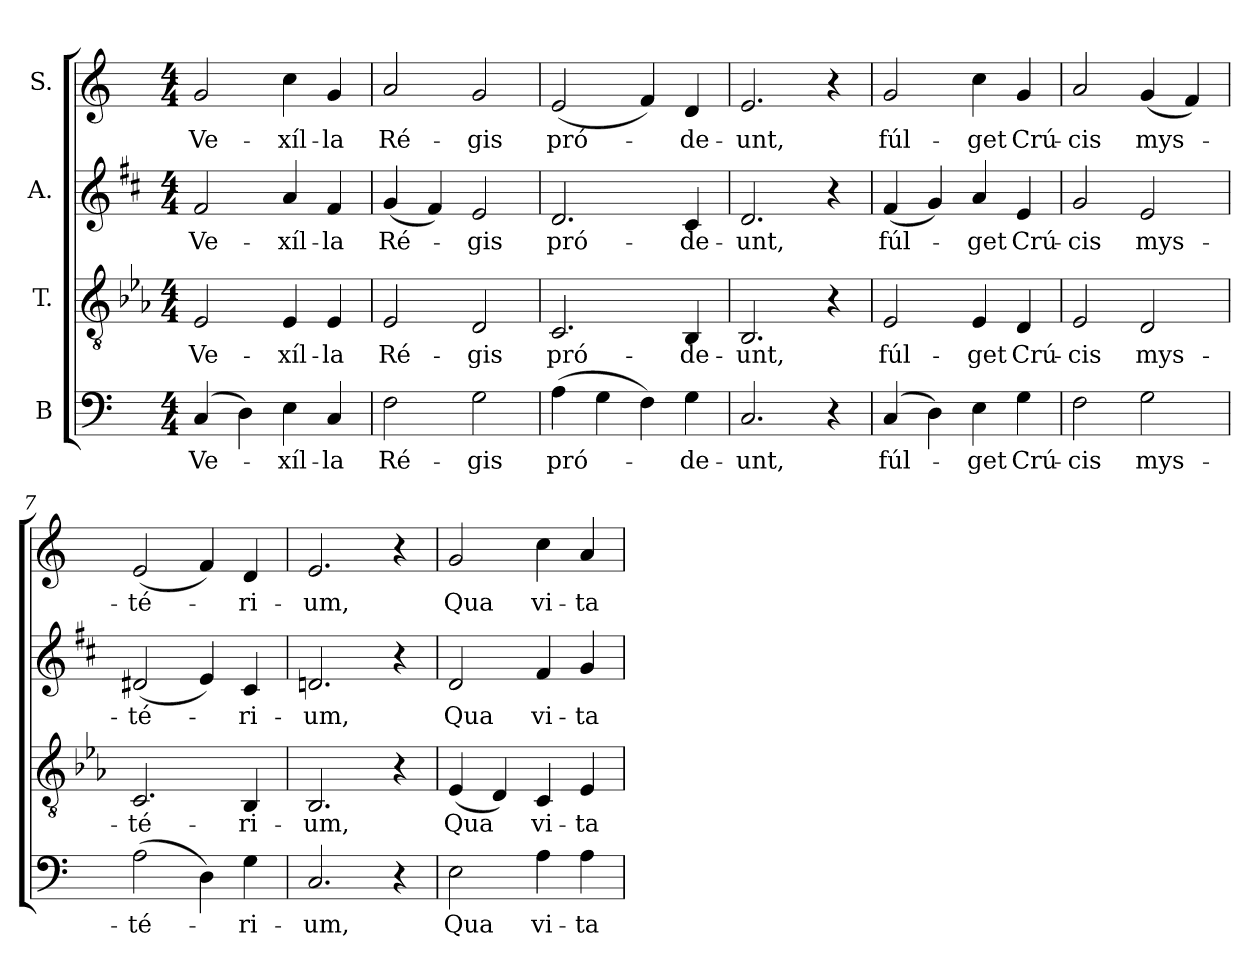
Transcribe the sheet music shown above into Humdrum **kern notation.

**kern	**text	**kern	**text	**kern	**text	**kern	**text
*part4	*part4	*part3	*part3	*part2	*part2	*part1	*part1
*staff4	*staff4	*staff3	*staff3	*staff2	*staff2	*staff1	*staff1
*I"B	*	*I"T.	*	*I"A.	*	*I"S.	*
!!LO:PB:g=z
*clefF4	*	*clefGv2	*	*clefG2	*	*clefG2	*
*	*	*ITrd2c3	*	*ITrd1c2	*	*	*
*k[]	*	*k[]	*	*k[]	*	*k[]	*
*C:	*	*C:	*	*C:	*	*C:	*
*M4/4	*	*M4/4	*	*M4/4	*	*M4/4	*
*MM96	*	*MM96	*	*MM96	*	*MM96	*
=1	=1	=1	=1	=1	=1	=1	=1
!	!LO:LY:b:color=#000000	!	!	!	!	!	!
!	!	!	!LO:LY:b:color=#000000	!	!	!	!
!	!	!	!	!	!LO:LY:b:color=#000000	!	!
!	!	!	!	!	!	!	!LO:LY:b:color=#000000
(4Ci/	Ve-	2Ci/	Ve-	2ei/	Ve-	2gi/	Ve-
4Di\)	.	.	.	.	.	.	.
!	!LO:LY:b:color=#000000	!	!	!	!	!	!
!	!	!	!LO:LY:b:color=#000000	!	!	!	!
!	!	!	!	!	!LO:LY:b:color=#000000	!	!
!	!	!	!	!	!	!	!LO:LY:b:color=#000000
4Ei\	-xíl-	4Ci/	-xíl-	4gi/	-xíl-	4cci\	-xíl-
!	!LO:LY:b:color=#000000	!	!	!	!	!	!
!	!	!	!LO:LY:b:color=#000000	!	!	!	!
!	!	!	!	!	!LO:LY:b:color=#000000	!	!
!	!	!	!	!	!	!	!LO:LY:b:color=#000000
4Ci/	-la	4Ci/	-la	4ei/	-la	4gi/	-la
=2	=2	=2	=2	=2	=2	=2	=2
!	!LO:LY:b:color=#000000	!	!	!	!	!	!
!	!	!	!LO:LY:b:color=#000000	!	!	!	!
!	!	!	!	!	!LO:LY:b:color=#000000	!	!
!	!	!	!	!	!	!	!LO:LY:b:color=#000000
2Fi\	Ré-	2Ci/	Ré-	(4fi/	Ré-	2ai/	Ré-
.	.	.	.	4ei/)	.	.	.
!	!LO:LY:b:color=#000000	!	!	!	!	!	!
!	!	!	!LO:LY:b:color=#000000	!	!	!	!
!	!	!	!	!	!LO:LY:b:color=#000000	!	!
!	!	!	!	!	!	!	!LO:LY:b:color=#000000
2Gi\	-gis	2BBi/	-gis	2di/	-gis	2gi/	-gis
=3	=3	=3	=3	=3	=3	=3	=3
!	!LO:LY:b:color=#000000	!	!	!	!	!	!
!	!	!	!LO:LY:b:color=#000000	!	!	!	!
!	!	!	!	!	!LO:LY:b:color=#000000	!	!
!	!	!	!	!	!	!	!LO:LY:b:color=#000000
(4Ai\	pró-	2.AAi/	pró-	2.ci/	pró-	(2ei/	pró-
4Gi\	.	.	.	.	.	.	.
4Fi\)	.	.	.	.	.	4fi/)	.
!	!LO:LY:b:color=#000000	!	!	!	!	!	!
!	!	!	!LO:LY:b:color=#000000	!	!	!	!
!	!	!	!	!	!LO:LY:b:color=#000000	!	!
!	!	!	!	!	!	!	!LO:LY:b:color=#000000
4Gi\	-de-	4GGi/	-de-	4Bi/	-de-	4di/	-de-
=4	=4	=4	=4	=4	=4	=4	=4
!	!LO:LY:b:color=#000000	!	!	!	!	!	!
!	!	!	!LO:LY:b:color=#000000	!	!	!	!
!	!	!	!	!	!LO:LY:b:color=#000000	!	!
!	!	!	!	!	!	!	!LO:LY:b:color=#000000
2.Ci/	-unt,	2.GGi/	-unt,	2.ci/	-unt,	2.ei/	-unt,
4r	.	4r	.	4r	.	4r	.
=5	=5	=5	=5	=5	=5	=5	=5
!	!LO:LY:b:color=#000000	!	!	!	!	!	!
!	!	!	!LO:LY:b:color=#000000	!	!	!	!
!	!	!	!	!	!LO:LY:b:color=#000000	!	!
!	!	!	!	!	!	!	!LO:LY:b:color=#000000
(4Ci/	fúl-	2Ci/	fúl-	(4ei/	fúl-	2gi/	fúl-
4Di\)	.	.	.	4fi/)	.	.	.
!	!LO:LY:b:color=#000000	!	!	!	!	!	!
!	!	!	!LO:LY:b:color=#000000	!	!	!	!
!	!	!	!	!	!LO:LY:b:color=#000000	!	!
!	!	!	!	!	!	!	!LO:LY:b:color=#000000
4Ei\	-get	4Ci/	-get	4gi/	-get	4cci\	-get
!	!LO:LY:b:color=#000000	!	!	!	!	!	!
!	!	!	!LO:LY:b:color=#000000	!	!	!	!
!	!	!	!	!	!LO:LY:b:color=#000000	!	!
!	!	!	!	!	!	!	!LO:LY:b:color=#000000
4Gi\	Crú-	4BBi/	Crú-	4di/	Crú-	4gi/	Crú-
=6	=6	=6	=6	=6	=6	=6	=6
!	!LO:LY:b:color=#000000	!	!	!	!	!	!
!	!	!	!LO:LY:b:color=#000000	!	!	!	!
!	!	!	!	!	!LO:LY:b:color=#000000	!	!
!	!	!	!	!	!	!	!LO:LY:b:color=#000000
2Fi\	-cis	2Ci/	-cis	2fi/	-cis	2ai/	-cis
!	!LO:LY:b:color=#000000	!	!	!	!	!	!
!	!	!	!LO:LY:b:color=#000000	!	!	!	!
!	!	!	!	!	!LO:LY:b:color=#000000	!	!
!	!	!	!	!	!	!	!LO:LY:b:color=#000000
2Gi\	mys-	2BBi/	mys-	2di/	mys-	(4gi/	mys-
.	.	.	.	.	.	4fi/)	.
!!LO:LB:g=z
=7	=7	=7	=7	=7	=7	=7	=7
!	!LO:LY:b:color=#000000	!	!	!	!	!	!
!	!	!	!LO:LY:b:color=#000000	!	!	!	!
!	!	!	!	!	!LO:LY:b:color=#000000	!	!
!	!	!	!	!	!	!	!LO:LY:b:color=#000000
(2Ai\	-té-	2.AAi/	-té-	(2c#Xi/	-té-	(2ei/	-té-
4Di\)	.	.	.	4di/)	.	4fi/)	.
!	!LO:LY:b:color=#000000	!	!	!	!	!	!
!	!	!	!LO:LY:b:color=#000000	!	!	!	!
!	!	!	!	!	!LO:LY:b:color=#000000	!	!
!	!	!	!	!	!	!	!LO:LY:b:color=#000000
4Gi\	-ri-	4GGi/	-ri-	4Bi/	-ri-	4di/	-ri-
=8	=8	=8	=8	=8	=8	=8	=8
!	!LO:LY:b:color=#000000	!	!	!	!	!	!
!	!	!	!LO:LY:b:color=#000000	!	!	!	!
!	!	!	!	!	!LO:LY:b:color=#000000	!	!
!	!	!	!	!	!	!	!LO:LY:b:color=#000000
2.Ci/	-um,	2.GGi/	-um,	2.cni/	-um,	2.ei/	-um,
4r	.	4r	.	4r	.	4r	.
=9	=9	=9	=9	=9	=9	=9	=9
!	!LO:LY:b:color=#000000	!	!	!	!	!	!
!	!	!	!LO:LY:b:color=#000000	!	!	!	!
!	!	!	!	!	!LO:LY:b:color=#000000	!	!
!	!	!	!	!	!	!	!LO:LY:b:color=#000000
2Ei\	Qua	(4Ci/	Qua	2ci/	Qua	2gi/	Qua
.	.	4BBi/)	.	.	.	.	.
!	!LO:LY:b:color=#000000	!	!	!	!	!	!
!	!	!	!LO:LY:b:color=#000000	!	!	!	!
!	!	!	!	!	!LO:LY:b:color=#000000	!	!
!	!	!	!	!	!	!	!LO:LY:b:color=#000000
4Ai\	vi-	4AAi/	vi-	4ei/	vi-	4cci\	vi-
!	!LO:LY:b:color=#000000	!	!	!	!	!	!
!	!	!	!LO:LY:b:color=#000000	!	!	!	!
!	!	!	!	!	!LO:LY:b:color=#000000	!	!
!	!	!	!	!	!	!	!LO:LY:b:color=#000000
4Ai\	-ta	4Ci/	-ta	4fi/	-ta	4ai/	-ta
=	=	=	=	=	=	=	=
*-	*-	*-	*-	*-	*-	*-	*-
